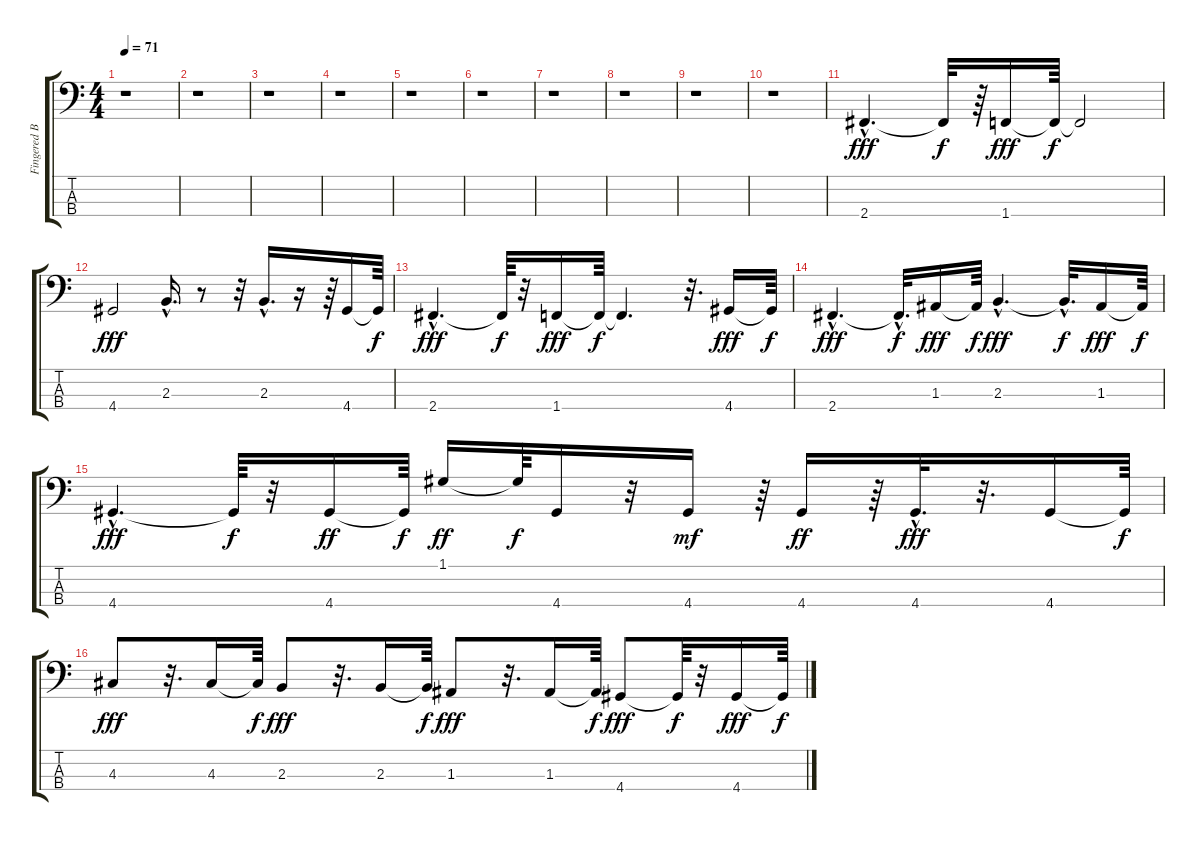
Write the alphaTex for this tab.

\track ("Fingered Bass       " "Fingered B") {instrument electricbassfinger}
\staff {score tabs}
\tuning (G2 D2 A1 E1) {hide}
\ts (4 4)
\tempo 71
\clef f4
\ks c
r.1{dy fff instrument electricbassfinger} |
r.1 |
r.1 |
r.1 |
r.1 |
r.1 |
r.1 |
r.1 |
r.1 |
r.1 |
2.4{hac}.4{d} 2.4{t}.32{dy f} r.64 1.4.16{dy fff} 1.4{t}.64{dy f} 1.4{t}.2 |
4.4.2{dy fff} 2.3{hac}.16{d} r.8 r.32 2.3{hac}.16{d} r.16 r.64 4.4.16 4.4{t}.64{dy f} |
2.4{hac}.4{d dy fff} 2.4{t}.64{dy f} r.32 1.4.16{dy fff} 1.4{t}.64{dy f} 1.4{t}.4{d} r.32{d} 4.4.16{dy fff} 4.4{t}.64{dy f} |
2.4{hac}.4{d dy fff} 2.4{hac t}.32{d dy f} 1.3.16{dy fff} 1.3{t}.64{dy f} 2.3{hac}.4{d dy fff} 2.3{hac t}.32{d dy f} 1.3.16{dy fff} 1.3{t}.64{dy f} |
4.4{hac}.4{d dy fff} 4.4{t}.64{dy f} r.32 4.4.16{dy ff} 4.4{t}.64{dy f} 1.1.16{dy ff} 1.1{t}.64{dy f} 4.4.16 r.32 4.4.16{dy mf} r.64 4.4.16{dy ff} r.64 4.4{hac}.32{d dy fff} r.32{d} 4.4.16 4.4{t}.64{dy f} |
4.3.8{dy fff} r.32{d} 4.3.16 4.3{t}.64{dy f} 2.3.8{dy fff} r.32{d} 2.3.16 2.3{t}.64{dy f} 1.3.8{dy fff} r.32{d} 1.3.16 1.3{t}.64{dy f} 4.4.8{dy fff} 4.4{t}.64{dy f} r.32 4.4.16{dy fff} 4.4{t}.64{dy f}
